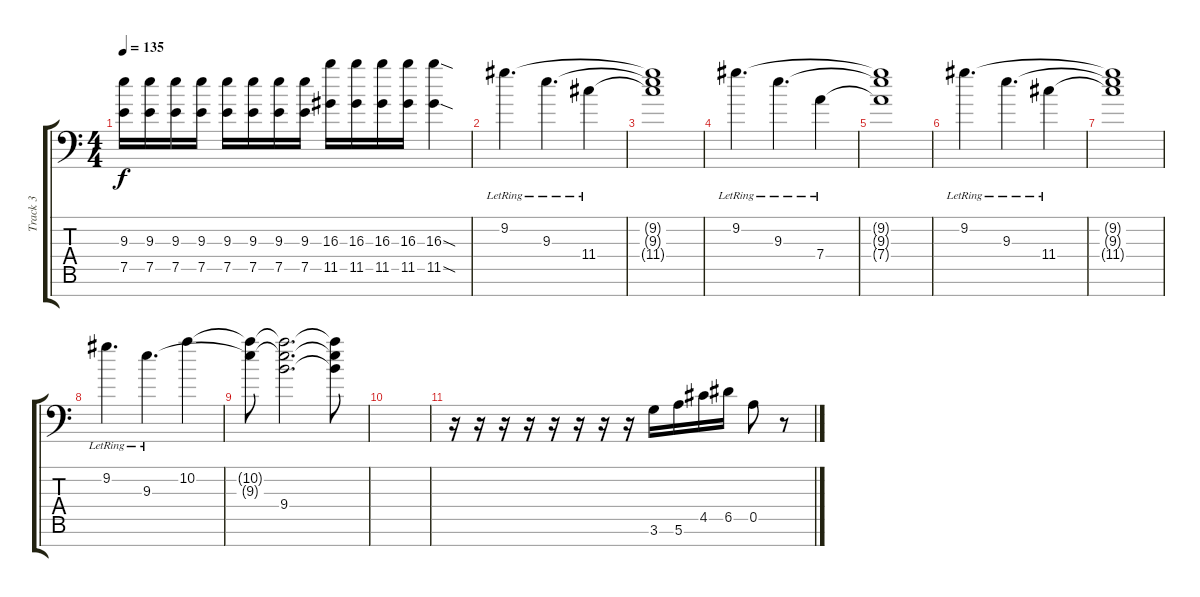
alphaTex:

\track ("Track 3" "Track 3") {instrument distortionguitar}
\staff {score tabs}
\tuning (E4 B3 G3 D3 A2 E2 A1) {hide}
\ts (4 4)
\tempo 135
\clef f4
\ks c
(9.3 7.5).16{dy f} (9.3 7.5).16 (9.3 7.5).16 (9.3 7.5).16 (9.3 7.5).16 (9.3 7.5).16 (9.3 7.5).16 (9.3 7.5).16 (16.3 11.5).16 (16.3 11.5).16 (16.3 11.5).16 (16.3 11.5).16 (16.3{sod} 11.5{sod}).4 |
9.2{lr}.4{d} 9.3{lr}.4{d} 11.4{lr}.4 |
(9.2{t} 9.3{t} 11.4{t}).1 |
9.2{lr}.4{d} 9.3{lr}.4{d} 7.4{lr}.4 |
(9.2{t} 9.3{t} 7.4{t}).1 |
9.2{lr}.4{d} 9.3{lr}.4{d} 11.4{lr}.4 |
(9.2{t} 9.3{t} 11.4{t}).1 |
9.2{lr}.4{d} 9.3{lr}.4{d} 10.2.4 |
(10.2{t} 9.3{t}).8 (10.2{t} 9.3{t} 9.4).2{d} (10.2{t} 9.3{t} 9.4{t}).8 |
|
r.16 r.16 r.16 r.16 r.16 r.16 r.16 r.16 3.6.16 5.6.16 4.5.16 6.5.16 0.5.8 r.8
